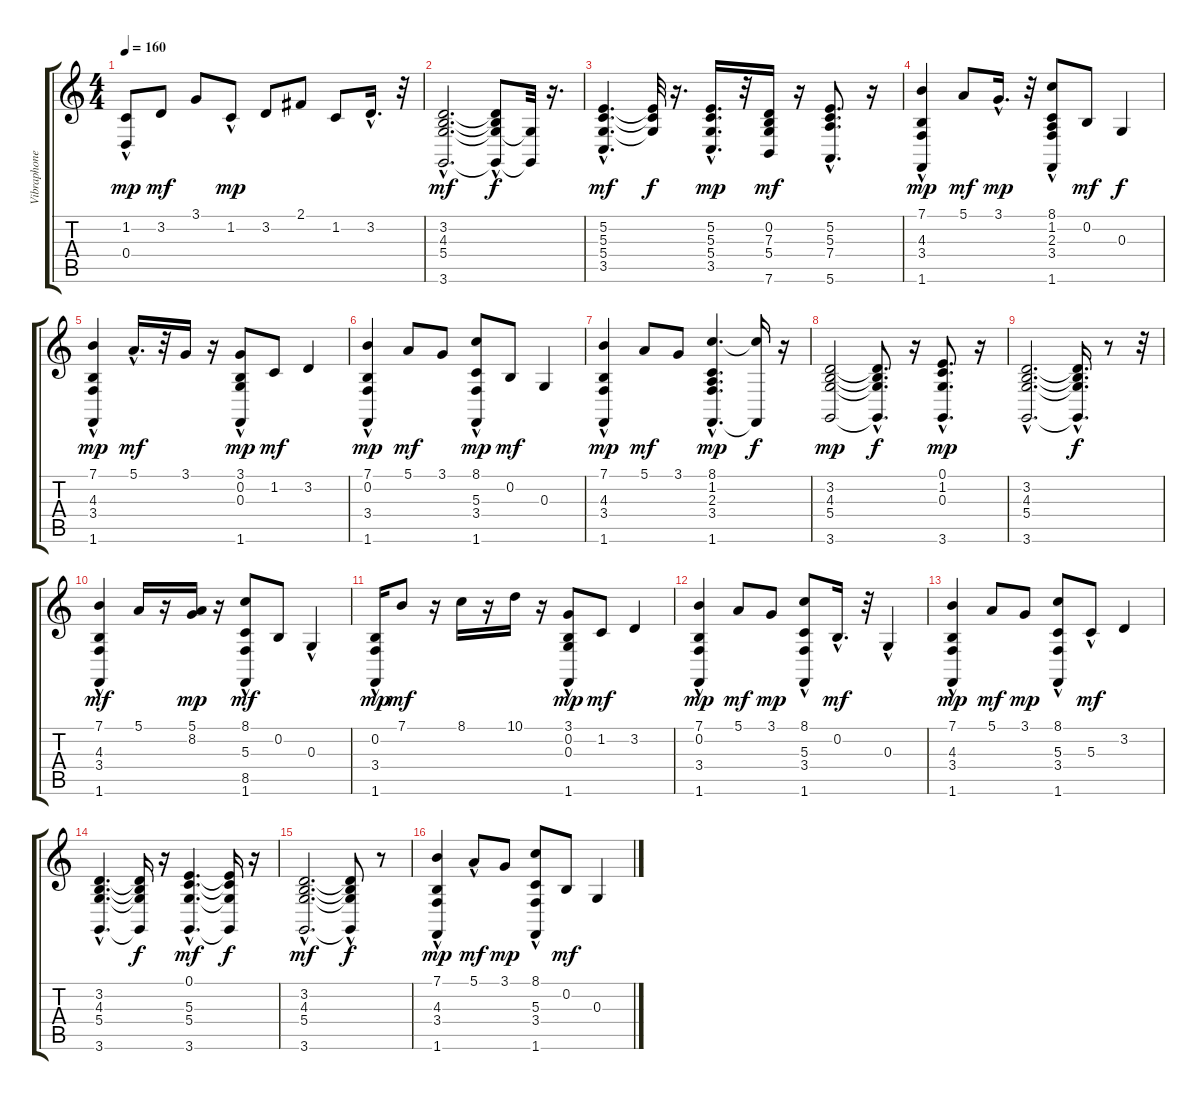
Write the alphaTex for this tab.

\track ("Vibraphone" "Vibraphone") {instrument vibraphone}
\staff {score tabs}
\tuning (E4 B3 G3 D3 A2 E2) {hide}
\ts (4 4)
\tempo 160
\clef g2
\ks c
(1.2 0.4{hac}).8{dy mp} 3.2.8{dy mf} 3.1.8 1.2{hac}.8{dy mp} 3.2.8 2.1.8 1.2.8 3.2{hac}.16{d} r.32 |
(3.2{hac} 4.3{hac} 5.4{hac} 3.6{hac}).2{d dy mf} (3.2{hac t} 4.3{t} 5.4{t} 3.6{t}).8{dy f} (5.4{t} 3.6{t}).32 r.16{d} |
(5.2{hac} 5.3{hac} 5.4{hac} 3.5).4{d dy mf} (5.2{t} 5.3{t} 5.4{t}).32{dy f} r.16{d} (5.2 5.3 5.4{hac} 3.5).16{d dy mp} r.32 (0.2 7.3 5.4 7.6).16{dy mf} r.16 (5.2 5.3{hac} 7.4{hac} 5.6).8{d} r.16 |
(7.1 4.3{hac} 3.4{hac} 1.6{hac}).4{dy mp} 5.1.8{dy mf} 3.1{hac}.16{d dy mp} r.32 (8.1{hac} 1.2{hac} 2.3{hac} 3.4{hac} 1.6{hac}).8 0.2.8{dy mf} 0.3.4{dy f} |
(7.1 4.3{hac} 3.4{hac} 1.6{hac}).4{dy mp} 5.1{hac}.16{d dy mf} r.32 3.1.16 r.16 (3.1{hac} 0.2{hac} 0.3{hac} 1.6{hac}).8{dy mp} 1.2.8{dy mf} 3.2.4 |
(7.1 0.2{hac} 3.4{hac} 1.6{hac}).4{dy mp} 5.1.8{dy mf} 3.1.8 (8.1{hac} 5.3{hac} 3.4{hac} 1.6{hac}).8{dy mp} 0.2.8{dy mf} 0.3.4 |
(7.1 4.3{hac} 3.4{hac} 1.6{hac}).4{dy mp} 5.1.8{dy mf} 3.1.8 (8.1{hac} 1.2{hac} 2.3{hac} 3.4{hac} 1.6{hac}).4{d dy mp} (8.1{t} 1.6{t}).16{dy f} r.16 |
(3.2 4.3 5.4 3.6).2{dy mp} (3.2{t} 4.3{t} 5.4{t} 3.6{hac t}).8{d dy f} r.16 (0.1 1.2 0.3{hac} 3.6{hac}).8{d dy mp} r.16 |
(3.2{hac} 4.3{hac} 5.4{hac} 3.6{hac}).2{d} (3.2{t} 4.3{t} 5.4{t} 3.6{hac t}).16{d dy f} r.8 r.32 |
(7.1{hac} 4.3{hac} 3.4{hac} 1.6{hac}).4{dy mf} 5.1.16 r.16 (5.1 8.2).16{dy mp} r.16 (8.1{hac} 5.3{hac} 8.5{hac} 1.6{hac}).8{dy mf} 0.2.8 0.3{hac}.4 |
(0.2{hac} 3.4{hac} 1.6{hac}).16{dy mp} 7.1.8{dy mf} r.16 8.1.16 r.16 10.1.16 r.16 (3.1 0.2{hac} 0.3{hac} 1.6{hac}).8{dy mp} 1.2.8{dy mf} 3.2.4 |
(7.1 0.2{hac} 3.4{hac} 1.6{hac}).4{dy mp} 5.1.8{dy mf} 3.1.8{dy mp} (8.1{hac} 5.3{hac} 3.4{hac} 1.6{hac}).8 0.2{hac}.16{d dy mf} r.32 0.3{hac}.4 |
(7.1 4.3{hac} 3.4{hac} 1.6{hac}).4{dy mp} 5.1.8{dy mf} 3.1.8{dy mp} (8.1{hac} 5.3 3.4 1.6).8 5.3{hac}.8{dy mf} 3.2.4 |
(3.2{hac} 4.3{hac} 5.4{hac} 3.6{hac}).4{d} (3.2{t} 4.3{t} 5.4{t} 3.6{t}).16{dy f} r.16 (0.1{hac} 5.3{hac} 5.4{hac} 3.6{hac}).4{d dy mf} (0.1{t} 5.3{t} 5.4{t} 3.6{t}).16{dy f} r.16 |
(3.2{hac} 4.3{hac} 5.4{hac} 3.6{hac}).2{d dy mf} (3.2{hac t} 4.3{hac t} 5.4{hac t} 3.6{t}).8{dy f} r.8 |
(7.1 4.3{hac} 3.4{hac} 1.6{hac}).4{dy mp} 5.1{hac}.8{dy mf} 3.1.8{dy mp} (8.1{hac} 5.3{hac} 3.4{hac} 1.6{hac}).8 0.2.8{dy mf} 0.3.4
